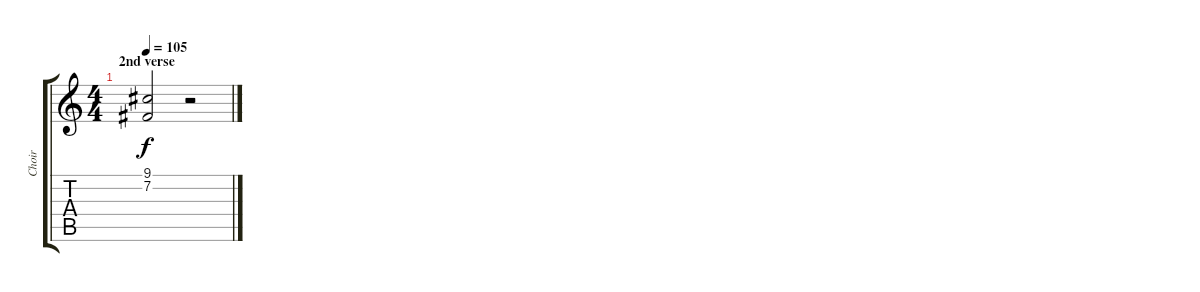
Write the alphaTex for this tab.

\track ("Choir" "Choir") {instrument panflute}
\staff {score tabs}
\tuning (E4 B3 G3 D3 A2 E2) {hide}
\ts (4 4)
\section ("" "2nd verse")
\tempo 105
\clef g2
\ks c
(9.1 7.2).2{dy f} r.2
